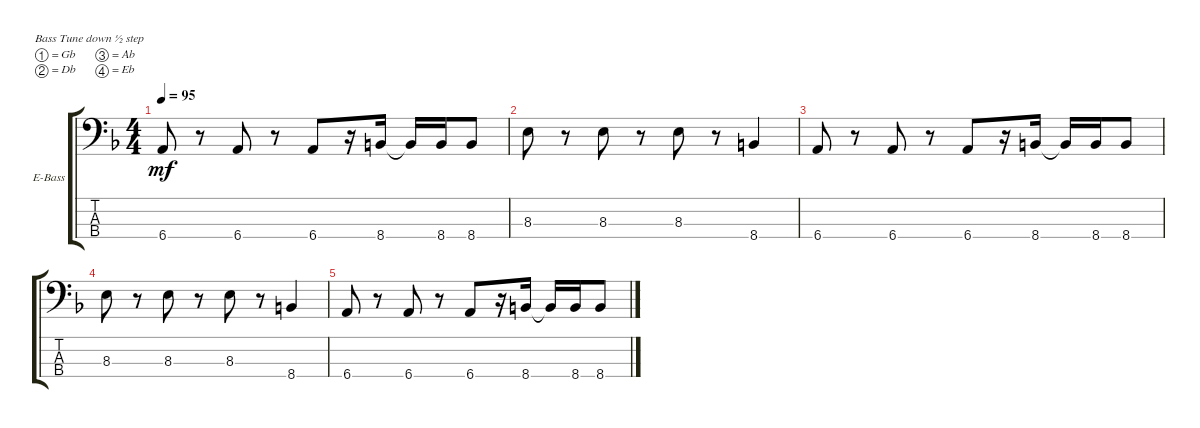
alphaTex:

\defaultSystemsLayout 4
\bracketExtendMode groupsimilarinstruments
\firstSystemTrackNameOrientation horizontal
\otherSystemsTrackNameOrientation horizontal
\track ("Electric Bass" "E-Bass") {solo instrument electricbassfinger}
\staff {score tabs}
\tuning (Gb2 Db2 Ab1 Eb1)
\ts (4 4)
\tempo 95
\clef f4
\ks f
6.4.8{dy mf} r.8 6.4.8 r.8 6.4.8 r.16 8.4.16 8.4{t}.16 8.4.16 8.4.8 |
8.3.8 r.8 8.3.8 r.8 8.3.8 r.8 8.4.4 |
6.4.8 r.8 6.4.8 r.8 6.4.8 r.16 8.4.16 8.4{t}.16 8.4.16 8.4.8 |
8.3.8 r.8 8.3.8 r.8 8.3.8 r.8 8.4.4 |
6.4.8 r.8 6.4.8 r.8 6.4.8 r.16 8.4.16 8.4{t}.16 8.4.16 8.4.8
